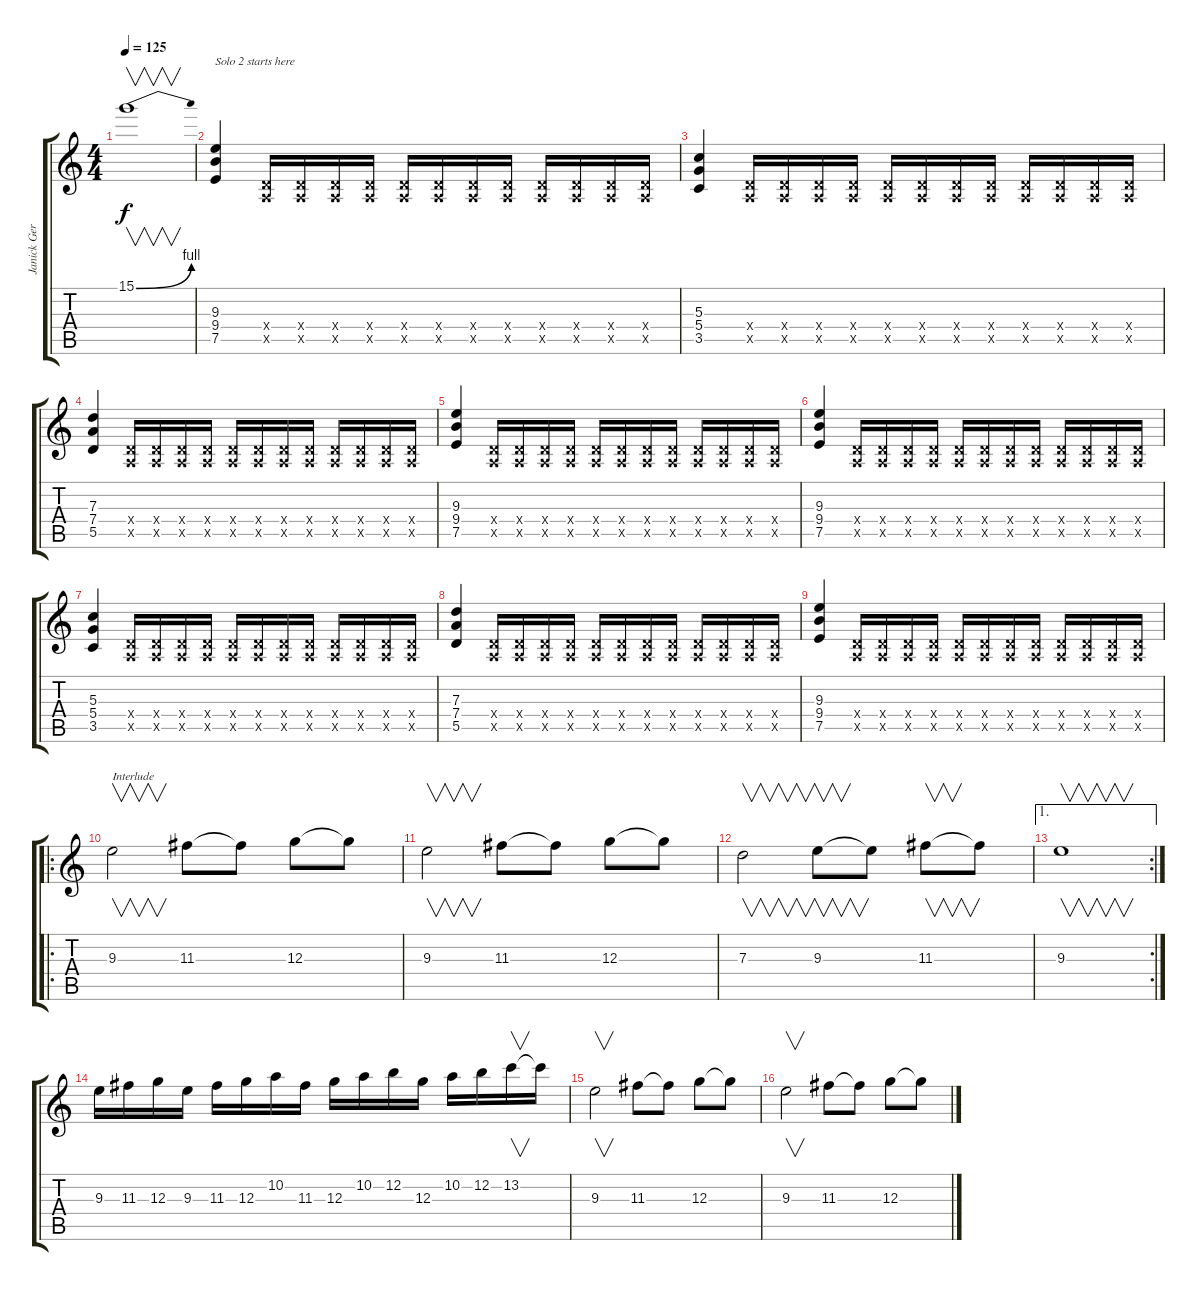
\track ("Janick Gers" "Janick Ger") {instrument distortionguitar}
\staff {score tabs}
\tuning (E4 B3 G3 D3 A2 E2) {hide}
\ts (4 4)
\tempo 125
\clef g2
\ks c
15.1{be (bend 0 0 60 4)}.1{v dy f} |
(9.3 9.4 7.5).4{txt "Solo 2 starts here" volume 11} (0.4{x} 0.5{x}).16 (0.4{x} 0.5{x}).16 (0.4{x} 0.5{x}).16 (0.4{x} 0.5{x}).16 (0.4{x} 0.5{x}).16 (0.4{x} 0.5{x}).16 (0.4{x} 0.5{x}).16 (0.4{x} 0.5{x}).16 (0.4{x} 0.5{x}).16 (0.4{x} 0.5{x}).16 (0.4{x} 0.5{x}).16 (0.4{x} 0.5{x}).16 |
(5.3 5.4 3.5).4 (0.4{x} 0.5{x}).16 (0.4{x} 0.5{x}).16 (0.4{x} 0.5{x}).16 (0.4{x} 0.5{x}).16 (0.4{x} 0.5{x}).16 (0.4{x} 0.5{x}).16 (0.4{x} 0.5{x}).16 (0.4{x} 0.5{x}).16 (0.4{x} 0.5{x}).16 (0.4{x} 0.5{x}).16 (0.4{x} 0.5{x}).16 (0.4{x} 0.5{x}).16 |
(7.3 7.4 5.5).4 (0.4{x} 0.5{x}).16 (0.4{x} 0.5{x}).16 (0.4{x} 0.5{x}).16 (0.4{x} 0.5{x}).16 (0.4{x} 0.5{x}).16 (0.4{x} 0.5{x}).16 (0.4{x} 0.5{x}).16 (0.4{x} 0.5{x}).16 (0.4{x} 0.5{x}).16 (0.4{x} 0.5{x}).16 (0.4{x} 0.5{x}).16 (0.4{x} 0.5{x}).16 |
(9.3 9.4 7.5).4 (0.4{x} 0.5{x}).16 (0.4{x} 0.5{x}).16 (0.4{x} 0.5{x}).16 (0.4{x} 0.5{x}).16 (0.4{x} 0.5{x}).16 (0.4{x} 0.5{x}).16 (0.4{x} 0.5{x}).16 (0.4{x} 0.5{x}).16 (0.4{x} 0.5{x}).16 (0.4{x} 0.5{x}).16 (0.4{x} 0.5{x}).16 (0.4{x} 0.5{x}).16 |
(9.3 9.4 7.5).4 (0.4{x} 0.5{x}).16 (0.4{x} 0.5{x}).16 (0.4{x} 0.5{x}).16 (0.4{x} 0.5{x}).16 (0.4{x} 0.5{x}).16 (0.4{x} 0.5{x}).16 (0.4{x} 0.5{x}).16 (0.4{x} 0.5{x}).16 (0.4{x} 0.5{x}).16 (0.4{x} 0.5{x}).16 (0.4{x} 0.5{x}).16 (0.4{x} 0.5{x}).16 |
(5.3 5.4 3.5).4 (0.4{x} 0.5{x}).16 (0.4{x} 0.5{x}).16 (0.4{x} 0.5{x}).16 (0.4{x} 0.5{x}).16 (0.4{x} 0.5{x}).16 (0.4{x} 0.5{x}).16 (0.4{x} 0.5{x}).16 (0.4{x} 0.5{x}).16 (0.4{x} 0.5{x}).16 (0.4{x} 0.5{x}).16 (0.4{x} 0.5{x}).16 (0.4{x} 0.5{x}).16 |
(7.3 7.4 5.5).4 (0.4{x} 0.5{x}).16 (0.4{x} 0.5{x}).16 (0.4{x} 0.5{x}).16 (0.4{x} 0.5{x}).16 (0.4{x} 0.5{x}).16 (0.4{x} 0.5{x}).16 (0.4{x} 0.5{x}).16 (0.4{x} 0.5{x}).16 (0.4{x} 0.5{x}).16 (0.4{x} 0.5{x}).16 (0.4{x} 0.5{x}).16 (0.4{x} 0.5{x}).16 |
(9.3 9.4 7.5).4 (0.4{x} 0.5{x}).16 (0.4{x} 0.5{x}).16 (0.4{x} 0.5{x}).16 (0.4{x} 0.5{x}).16 (0.4{x} 0.5{x}).16 (0.4{x} 0.5{x}).16 (0.4{x} 0.5{x}).16 (0.4{x} 0.5{x}).16 (0.4{x} 0.5{x}).16 (0.4{x} 0.5{x}).16 (0.4{x} 0.5{x}).16 (0.4{x} 0.5{x}).16 |
\ro
9.3.2{v txt "Interlude"} 11.3.8 11.3{t}.8 12.3.8 12.3{t}.8 |
9.3.2{v} 11.3.8 11.3{t}.8 12.3.8 12.3{t}.8 |
7.3.2{v} 9.3.8{v} 9.3{t}.8 11.3.8{v} 11.3{t}.8 |
\ae 1
\rc 2
9.3.1{v} |
9.3.16 11.3.16 12.3.16 9.3.16 11.3.16 12.3.16 10.2.16 11.3.16 12.3.16 10.2.16 12.2.16 12.3.16 10.2.16 12.2.16 13.2.16{v} 13.2{t}.16 |
9.3.2{v} 11.3.8 11.3{t}.8 12.3.8 12.3{t}.8 |
9.3.2{v} 11.3.8 11.3{t}.8 12.3.8 12.3{t}.8
